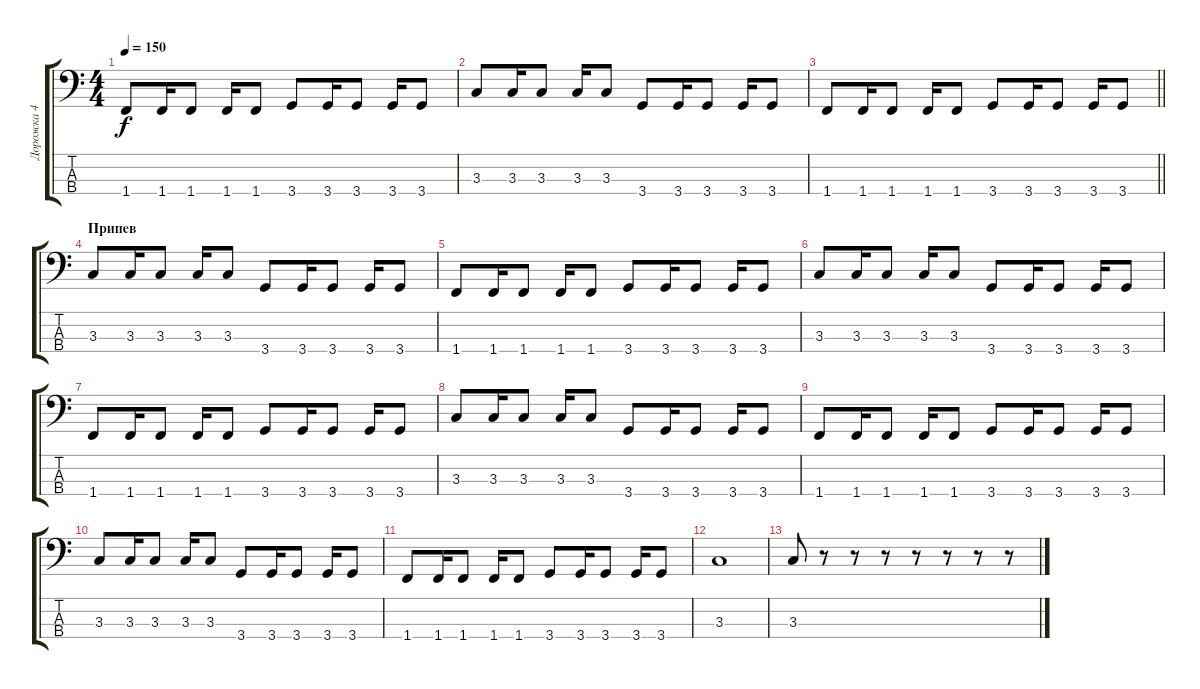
\track ("Дорожка 4" "Дорожка 4") {instrument electricbassfinger}
\staff {score tabs}
\tuning (G2 D2 A1 E1) {hide}
\ts (4 4)
\tempo 150
\clef f4
\ks c
1.4.8{dy f} 1.4.16 1.4.8 1.4.16 1.4.8 3.4.8 3.4.16 3.4.8 3.4.16 3.4.8 |
3.3.8 3.3.16 3.3.8 3.3.16 3.3.8 3.4.8 3.4.16 3.4.8 3.4.16 3.4.8 |
\barLineRight lightlight
1.4.8 1.4.16 1.4.8 1.4.16 1.4.8 3.4.8 3.4.16 3.4.8 3.4.16 3.4.8 |
\section ("" "Припев")
3.3.8 3.3.16 3.3.8 3.3.16 3.3.8 3.4.8 3.4.16 3.4.8 3.4.16 3.4.8 |
1.4.8 1.4.16 1.4.8 1.4.16 1.4.8 3.4.8 3.4.16 3.4.8 3.4.16 3.4.8 |
3.3.8 3.3.16 3.3.8 3.3.16 3.3.8 3.4.8 3.4.16 3.4.8 3.4.16 3.4.8 |
1.4.8 1.4.16 1.4.8 1.4.16 1.4.8 3.4.8 3.4.16 3.4.8 3.4.16 3.4.8 |
3.3.8 3.3.16 3.3.8 3.3.16 3.3.8 3.4.8 3.4.16 3.4.8 3.4.16 3.4.8 |
1.4.8 1.4.16 1.4.8 1.4.16 1.4.8 3.4.8 3.4.16 3.4.8 3.4.16 3.4.8 |
3.3.8 3.3.16 3.3.8 3.3.16 3.3.8 3.4.8 3.4.16 3.4.8 3.4.16 3.4.8 |
1.4.8 1.4.16 1.4.8 1.4.16 1.4.8 3.4.8 3.4.16 3.4.8 3.4.16 3.4.8 |
3.3.1 |
3.3.8 r.8 r.8 r.8 r.8 r.8 r.8 r.8
